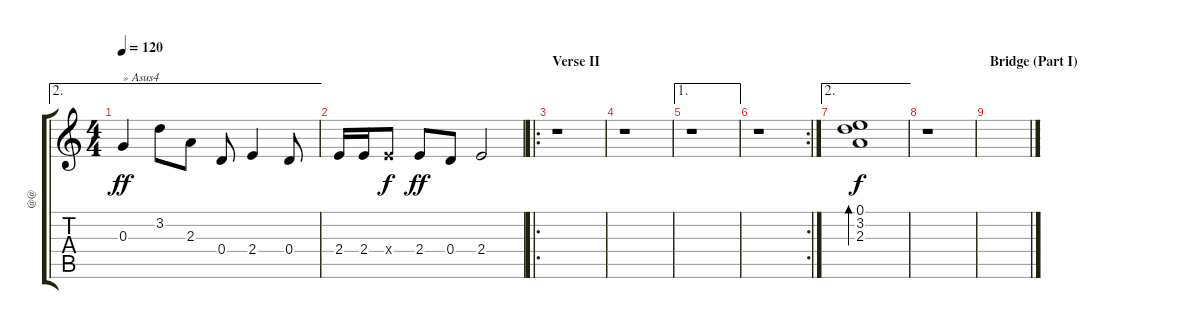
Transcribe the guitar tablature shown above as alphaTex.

\track ("@@" "@@") {instrument acousticguitarsteel}
\staff {score tabs}
\tuning (E4 B3 G3 D3 A2 E2) {hide}
\ae 2
\ts (4 4)
\tempo 120
\clef g2
\ks c
0.3.4{txt "» Asus4" dy ff} 3.2.8 2.3.8 0.4.8 2.4.4 0.4.8 |
2.4.16 2.4.16 2.4{x}.8{dy f} 2.4.8{dy ff} 0.4.8 2.4.2 |
\ro
\section ("" "Verse II")
r.1 |
r.1 |
\ae 1
r.1 |
\rc 2
r.1 |
\ae 2
(0.1 3.2 2.3).1{bd 60 dy f} |
r.1 |
\section ("" "Bridge (Part I)")
